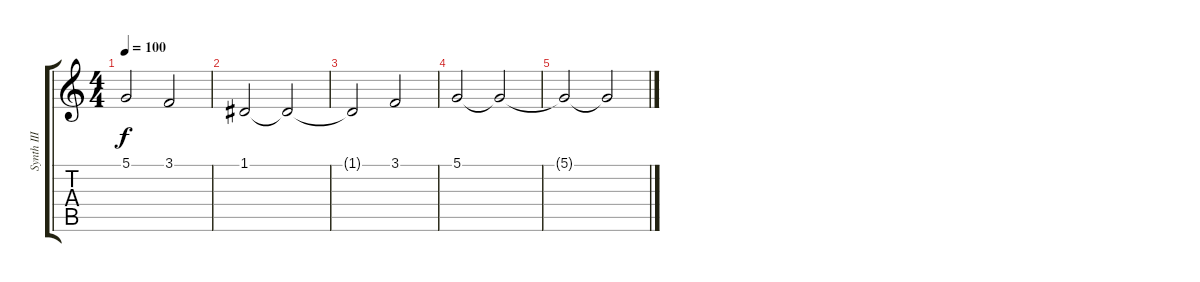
\track ("Synth III" "Synth III") {instrument violin}
\staff {score tabs}
\tuning (D4 A3 F3 C3 G2 D2) {hide}
\ts (4 4)
\tempo 100
\clef g2
\ks c
5.1.2{dy f} 3.1.2 |
1.1.2 1.1{t}.2 |
1.1{t}.2 3.1.2 |
5.1.2 5.1{t}.2 |
5.1{t}.2 5.1{t}.2
